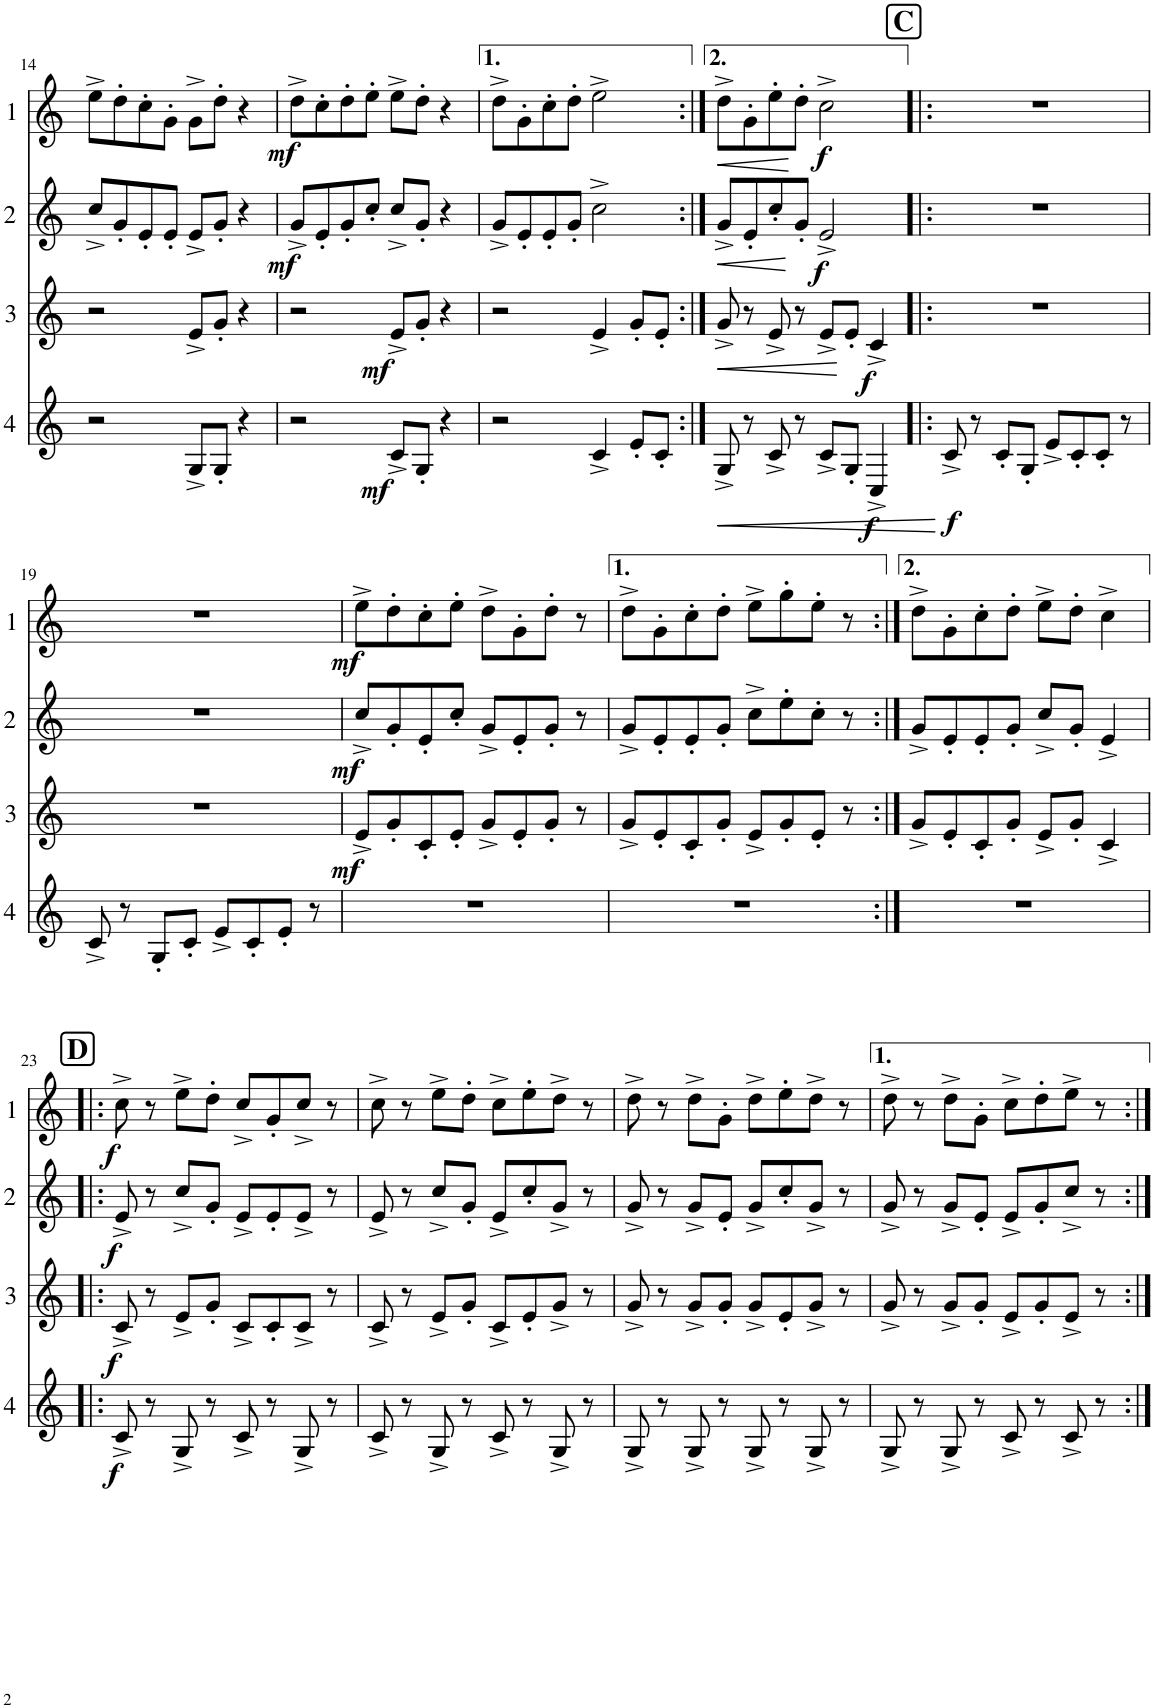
**kern	**dynam	**kern	**dynam	**kern	**dynam	**kern	**dynam
*part4	*part4	*part3	*part3	*part2	*part2	*part1	*part1
*staff4	*staff4	*staff3	*staff3	*staff2	*staff2	*staff1	*staff1
*I"Cor 4	*	*I"Cor 3	*	*I"Cor 2	*	*I"Cor 1	*
!!LO:PB:g=z
*clefG2	*	*clefG2	*	*clefG2	*	*clefG2	*
*Trd4c7	*	*Trd4c7	*	*Trd4c7	*	*Trd4c7	*
*k[]	*	*k[]	*	*k[]	*	*k[]	*
*M4/4	*	*M4/4	*	*M4/4	*	*M4/4	*
=14	=14	=14	=14	=14	=14	=14	=14
2r	.	2r	.	8cc^/L	.	8ee^\L	.
.	.	.	.	8g'/	.	8dd'\	.
.	.	.	.	8e'/	.	8cc'\	.
.	.	.	.	8e'/J	.	8g'\J	.
8G^/L	.	8e^/L	.	8e^/L	.	8g^\L	.
8G'/J	.	8g'/J	.	8g'/J	.	8dd'\J	.
4r	.	4r	.	4r	.	4r	.
=15	=15	=15	=15	=15	=15	=15	=15
!	!	!	!	!	!LO:DY:b	!	!LO:DY:b
2r	.	2r	.	8g^/L	mf	8dd^\L	mf
.	.	.	.	8e'/	.	8cc'\	.
.	.	.	.	8g'/	.	8dd'\	.
.	.	.	.	8cc'/J	.	8ee'\J	.
!	!LO:DY:b	!	!LO:DY:b	!	!	!	!
8c^/L	mf	8e^/L	mf	8cc^/L	.	8ee^\L	.
8G'/J	.	8g'/J	.	8g'/J	.	8dd'\J	.
4r	.	4r	.	4r	.	4r	.
=16	=16	=16	=16	=16	=16	=16	=16
2r	.	2r	.	8g^/L	.	8dd^\L	.
.	.	.	.	8e'/	.	8g'\	.
.	.	.	.	8e'/	.	8cc'\	.
.	.	.	.	8g'/J	.	8dd'\J	.
4c^/	.	4e^/	.	2cc^\	.	2ee^\	.
8e'/L	.	8g'/L	.	.	.	.	.
8c'/J	.	8e'/J	.	.	.	.	.
=17:|!	=17:|!	=17:|!	=17:|!	=17:|!	=17:|!	=17:|!	=17:|!
!	!LO:HP:b	!	!LO:HP:b	!	!LO:HP:b	!	!LO:HP:b
8G^/	<	8g^/	<	8g^/L	<	8dd^\L	<
8r	.	8r	.	8e'/	.	8g'\	.
8c^/	.	8e^/	.	8cc'/	.	8ee'\	.
8r	.	8r	.	8g'/J	.	8dd'\J	.
!	!	!	!	!	!LO:DY:b	!	!LO:DY:b
8c^/L	.	8e^/L	.	2e^/	f	2cc^\	f
8G'/J	.	8e'/J	.	.	.	.	.
!	!LO:DY:b	!	!LO:DY:b	!	!	!	!
4C^/	f	4c^/	f	.	.	.	.
.	[	.	[	.	[	.	[
!!LO:REH:place=s1:a:B:cj:fs=14:t=C
=18!|:	=18!|:	=18!|:	=18!|:	=18!|:	=18!|:	=18!|:	=18!|:
!	!LO:DY:b	!	!	!	!	!	!
8c^/	f	1r	.	1r	.	1r	.
8r	.	.	.	.	.	.	.
8c'/L	.	.	.	.	.	.	.
8G'/J	.	.	.	.	.	.	.
8e^/L	.	.	.	.	.	.	.
8c'/	.	.	.	.	.	.	.
8c'/J	.	.	.	.	.	.	.
8r	.	.	.	.	.	.	.
!!LO:LB:g=z
=19	=19	=19	=19	=19	=19	=19	=19
8c^/	.	1r	.	1r	.	1r	.
8r	.	.	.	.	.	.	.
8G'/L	.	.	.	.	.	.	.
8c'/J	.	.	.	.	.	.	.
8e^/L	.	.	.	.	.	.	.
8c'/	.	.	.	.	.	.	.
8e'/J	.	.	.	.	.	.	.
8r	.	.	.	.	.	.	.
=20	=20	=20	=20	=20	=20	=20	=20
!	!	!	!LO:DY:b	!	!LO:DY:b	!	!LO:DY:b
1r	.	8e^/L	mf	8cc^/L	mf	8ee^\L	mf
.	.	8g'/	.	8g'/	.	8dd'\	.
.	.	8c'/	.	8e'/	.	8cc'\	.
.	.	8e'/J	.	8cc'/J	.	8ee'\J	.
.	.	8g^/L	.	8g^/L	.	8dd^\L	.
.	.	8e'/	.	8e'/	.	8g'\	.
.	.	8g'/J	.	8g'/J	.	8dd'\J	.
.	.	8r	.	8r	.	8r	.
=21	=21	=21	=21	=21	=21	=21	=21
1r	.	8g^/L	.	8g^/L	.	8dd^\L	.
.	.	8e'/	.	8e'/	.	8g'\	.
.	.	8c'/	.	8e'/	.	8cc'\	.
.	.	8g'/J	.	8g'/J	.	8dd'\J	.
.	.	8e^/L	.	8cc^\L	.	8ee^\L	.
.	.	8g'/	.	8ee'\	.	8gg'\	.
.	.	8e'/J	.	8cc'\J	.	8ee'\J	.
.	.	8r	.	8r	.	8r	.
=22:|!	=22:|!	=22:|!	=22:|!	=22:|!	=22:|!	=22:|!	=22:|!
1r	.	8g^/L	.	8g^/L	.	8dd^\L	.
.	.	8e'/	.	8e'/	.	8g'\	.
.	.	8c'/	.	8e'/	.	8cc'\	.
.	.	8g'/J	.	8g'/J	.	8dd'\J	.
.	.	8e^/L	.	8cc^/L	.	8ee^\L	.
.	.	8g'/J	.	8g'/J	.	8dd'\J	.
.	.	4c^/	.	4e^/	.	4cc^\	.
!!LO:LB:g=z
!!LO:REH:place=s1:a:B:cj:fs=14:t=D
=23!|:	=23!|:	=23!|:	=23!|:	=23!|:	=23!|:	=23!|:	=23!|:
!	!LO:DY:b	!	!LO:DY:b	!	!LO:DY:b	!	!LO:DY:b
8c^/	f	8c^/	f	8e^/	f	8cc^\	f
8r	.	8r	.	8r	.	8r	.
8G^/	.	8e^/L	.	8cc^/L	.	8ee^\L	.
8r	.	8g'/J	.	8g'/J	.	8dd'\J	.
8c^/	.	8c^/L	.	8e^/L	.	8cc^/L	.
8r	.	8c'/	.	8e'/	.	8g'/	.
8G^/	.	8c^/J	.	8e^/J	.	8cc^/J	.
8r	.	8r	.	8r	.	8r	.
=24	=24	=24	=24	=24	=24	=24	=24
8c^/	.	8c^/	.	8e^/	.	8cc^\	.
8r	.	8r	.	8r	.	8r	.
8G^/	.	8e^/L	.	8cc^/L	.	8ee^\L	.
8r	.	8g'/J	.	8g'/J	.	8dd'\J	.
8c^/	.	8c^/L	.	8e^/L	.	8cc^\L	.
8r	.	8e'/	.	8cc'/	.	8ee'\	.
8G^/	.	8g^/J	.	8g^/J	.	8dd^\J	.
8r	.	8r	.	8r	.	8r	.
=25	=25	=25	=25	=25	=25	=25	=25
8G^/	.	8g^/	.	8g^/	.	8dd^\	.
8r	.	8r	.	8r	.	8r	.
8G^/	.	8g^/L	.	8g^/L	.	8dd^\L	.
8r	.	8g'/J	.	8e'/J	.	8g'\J	.
8G^/	.	8g^/L	.	8g^/L	.	8dd^\L	.
8r	.	8e'/	.	8cc'/	.	8ee'\	.
8G^/	.	8g^/J	.	8g^/J	.	8dd^\J	.
8r	.	8r	.	8r	.	8r	.
=26	=26	=26	=26	=26	=26	=26	=26
8G^/	.	8g^/	.	8g^/	.	8dd^\	.
8r	.	8r	.	8r	.	8r	.
8G^/	.	8g^/L	.	8g^/L	.	8dd^\L	.
8r	.	8g'/J	.	8e'/J	.	8g'\J	.
8c^/	.	8e^/L	.	8e^/L	.	8cc^\L	.
8r	.	8g'/	.	8g'/	.	8dd'\	.
8c^/	.	8e^/J	.	8cc^/J	.	8ee^\J	.
8r	.	8r	.	8r	.	8r	.
=:|!	=:|!	=:|!	=:|!	=:|!	=:|!	=:|!	=:|!
*-	*-	*-	*-	*-	*-	*-	*-
